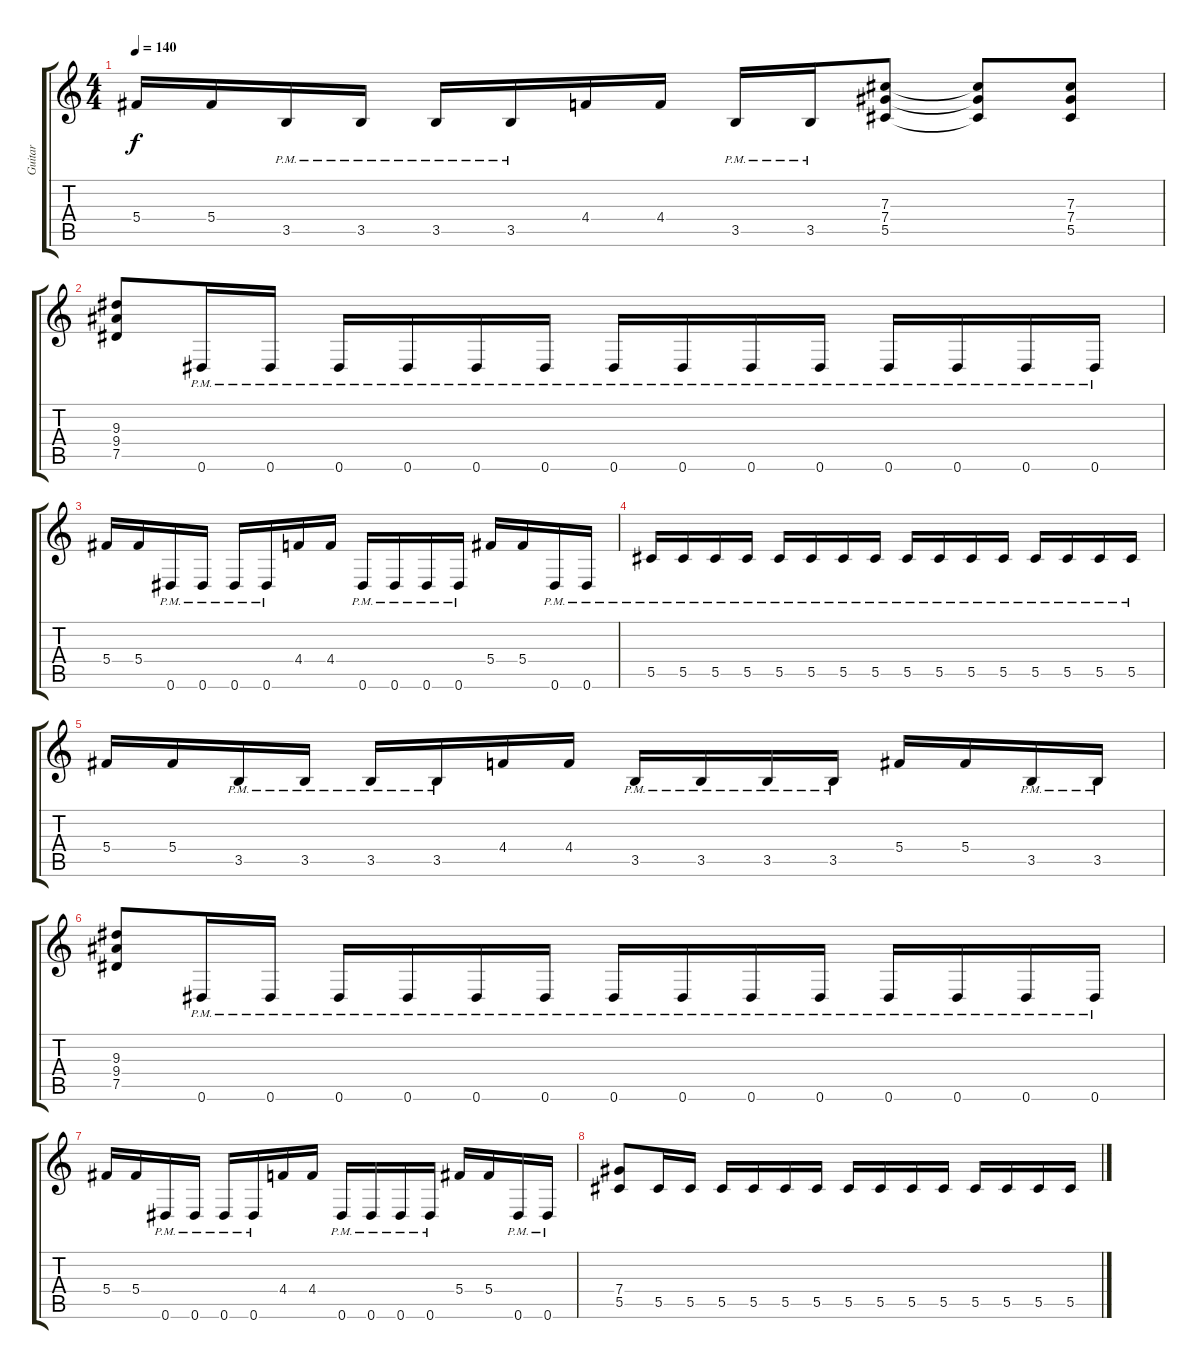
\track ("Guitar" "Guitar") {instrument distortionguitar}
\staff {score tabs}
\tuning (Eb4 Bb3 Gb3 Db3 Ab2 Eb2) {hide}
\ts (4 4)
\tempo 140
\clef g2
\ks c
5.4.16{dy f} 5.4.16 3.5{pm}.16 3.5{pm}.16 3.5{pm}.16 3.5{pm}.16 4.4.16 4.4.16 3.5{pm}.16 3.5{pm}.16 (7.3 7.4 5.5).8 (7.3{t} 7.4{t} 5.5{t}).8 (7.3 7.4 5.5).8 |
(9.3 9.4 7.5).8 0.6{pm}.16 0.6{pm}.16 0.6{pm}.16 0.6{pm}.16 0.6{pm}.16 0.6{pm}.16 0.6{pm}.16 0.6{pm}.16 0.6{pm}.16 0.6{pm}.16 0.6{pm}.16 0.6{pm}.16 0.6{pm}.16 0.6{pm}.16 |
5.4.16 5.4.16 0.6{pm}.16 0.6{pm}.16 0.6{pm}.16 0.6{pm}.16 4.4.16 4.4.16 0.6{pm}.16 0.6{pm}.16 0.6{pm}.16 0.6{pm}.16 5.4.16 5.4.16 0.6{pm}.16 0.6{pm}.16 |
5.5{pm}.16 5.5{pm}.16 5.5{pm}.16 5.5{pm}.16 5.5{pm}.16 5.5{pm}.16 5.5{pm}.16 5.5{pm}.16 5.5{pm}.16 5.5{pm}.16 5.5{pm}.16 5.5{pm}.16 5.5{pm}.16 5.5{pm}.16 5.5{pm}.16 5.5{pm}.16 |
5.4.16 5.4.16 3.5{pm}.16 3.5{pm}.16 3.5{pm}.16 3.5{pm}.16 4.4.16 4.4.16 3.5{pm}.16 3.5{pm}.16 3.5{pm}.16 3.5{pm}.16 5.4.16 5.4.16 3.5{pm}.16 3.5{pm}.16 |
(9.3 9.4 7.5).8 0.6{pm}.16 0.6{pm}.16 0.6{pm}.16 0.6{pm}.16 0.6{pm}.16 0.6{pm}.16 0.6{pm}.16 0.6{pm}.16 0.6{pm}.16 0.6{pm}.16 0.6{pm}.16 0.6{pm}.16 0.6{pm}.16 0.6{pm}.16 |
5.4.16 5.4.16 0.6{pm}.16 0.6{pm}.16 0.6{pm}.16 0.6{pm}.16 4.4.16 4.4.16 0.6{pm}.16 0.6{pm}.16 0.6{pm}.16 0.6{pm}.16 5.4.16 5.4.16 0.6{pm}.16 0.6{pm}.16 |
(7.4 5.5).8 5.5.16 5.5.16 5.5.16 5.5.16 5.5.16 5.5.16 5.5.16 5.5.16 5.5.16 5.5.16 5.5.16 5.5.16 5.5.16 5.5.16
